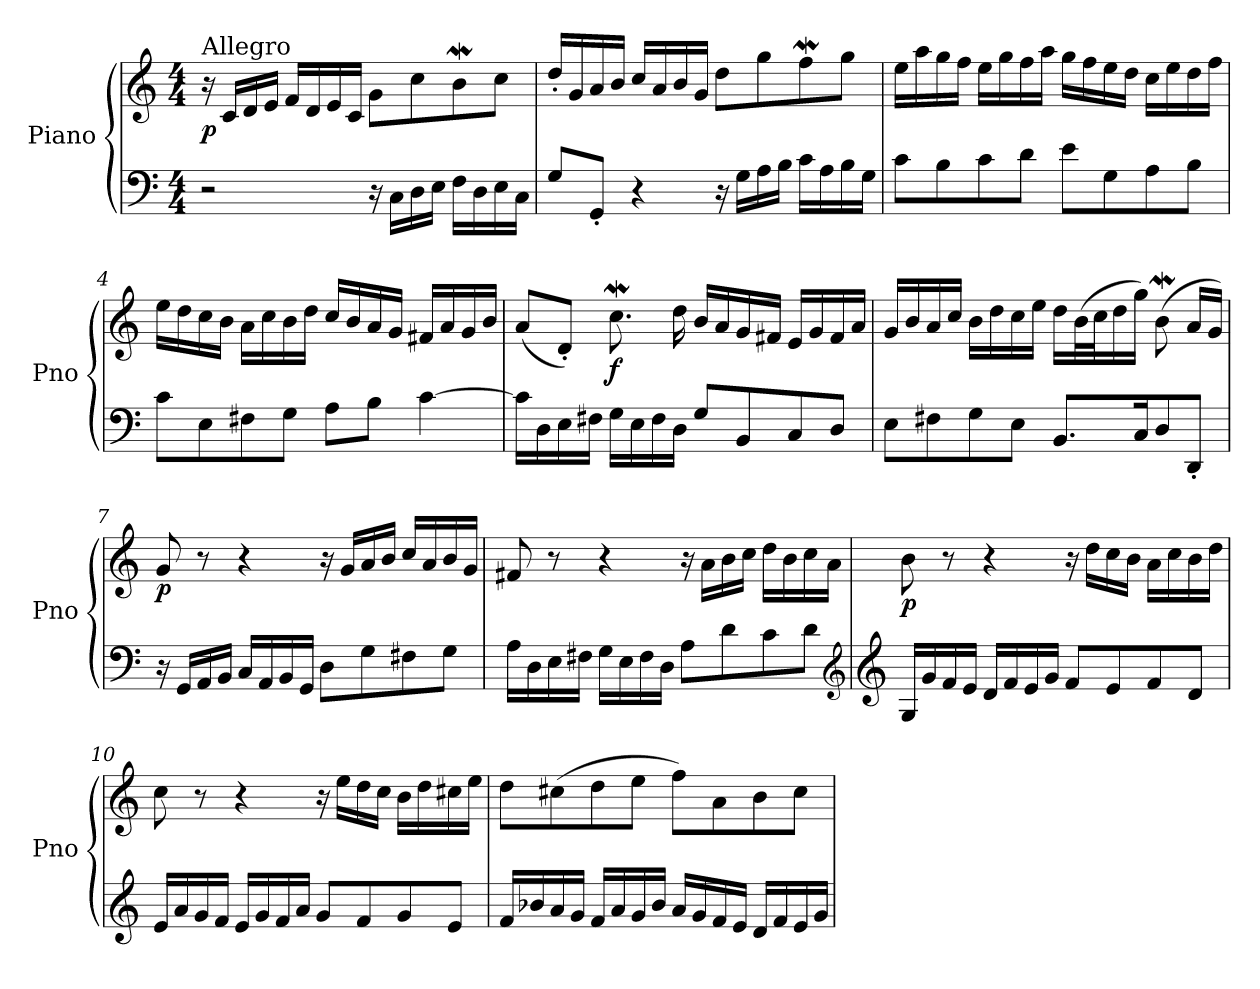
**kern	**kern	**dynam
*part1	*part1	*part1
*staff2	*staff1	*staff1/2
*I"Piano	*	*
*I'Pno	*	*
*clefF4	*clefG2	*
*k[]	*k[]	*
*C:	*C:	*
*M4/4	*M4/4	*
=1	=1	=1
!	!LO:TX:a:t=Allegro	!
!	!	!LO:DY:b
2r	16r	p
.	16c/LL	.
.	16d/	.
.	16e/JJ	.
.	16f/LL	.
.	16d/	.
.	16e/	.
.	16c/JJ	.
16r	8g\L	.
16C\LL	.	.
16D\	8cc\	.
16E\JJ	.	.
16F\LL	8bW\	.
16D\	.	.
16E\	8cc\J	.
16C\JJ	.	.
=2	=2	=2
8G/L	16dd'/LL	.
.	16g/	.
8GG'/J	16a/	.
.	16b/JJ	.
4r	16cc/LL	.
.	16a/	.
.	16b/	.
.	16g/JJ	.
16r	8dd\L	.
16G\LL	.	.
16A\	8gg\	.
16B\JJ	.	.
16c\LL	8ffw\	.
16A\	.	.
16B\	8gg\J	.
16G\JJ	.	.
!!LO:LB:g=z
=3	=3	=3
8c\L	16ee\LL	.
.	16aa\	.
8B\	16gg\	.
.	16ff\JJ	.
8c\	16ee\LL	.
.	16gg\	.
8d\J	16ff\	.
.	16aa\JJ	.
8e\L	16gg\LL	.
.	16ff\	.
8G\	16ee\	.
.	16dd\JJ	.
8A\	16cc\LL	.
.	16ee\	.
8B\J	16dd\	.
.	16ff\JJ	.
=4	=4	=4
8c\L	16ee\LL	.
.	16dd\	.
8E\	16cc\	.
.	16b\JJ	.
8F#X\	16a\LL	.
.	16cc\	.
8G\J	16b\	.
.	16dd\JJ	.
8A\L	16cc/LL	.
.	16b/	.
8B\J	16a/	.
.	16g/JJ	.
[4c\	16f#X/LL	.
.	16a/	.
.	16g/	.
.	16b/JJ	.
!!LO:LB:g=z
=5	=5	=5
16c\LL]	(8a/L	.
16D\	.	.
16E\	8d'/J)	.
16F#X\JJ	.	.
!	!	!LO:DY:b
16G\LL	8.ccw\	f
16E\	.	.
16F#\	.	.
16D\JJ	16dd\	.
8G/L	16b/LL	.
.	16a/	.
8BB/	16g/	.
.	16f#X/JJ	.
8C/	16e/LL	.
.	16g/	.
8D/J	16f#/	.
.	16a/JJ	.
=6	=6	=6
8E\L	16g/LL	.
.	16b/	.
8F#X\	16a/	.
.	16cc/JJ	.
8G\	16b\LL	.
.	16dd\	.
8E\J	16cc\	.
.	16ee\JJ	.
8.BB/L	16dd\LL	.
.	(32b\L	.
.	32cc\J	.
.	16dd\	.
16C/K	16gg\JJ)	.
8D/	(8bW\	.
8DD'/J	16a/LL	.
.	16g/JJ)	.
!!LO:LB:g=z
=7	=7	=7
!	!	!LO:DY:b
16r	8g/	p
16GG/LL	.	.
16AA/	8r	.
16BB/JJ	.	.
16C/LL	4r	.
16AA/	.	.
16BB/	.	.
16GG/JJ	.	.
8D\L	16r	.
.	16g/LL	.
8G\	16a/	.
.	16b/JJ	.
8F#X\	16cc/LL	.
.	16a/	.
8G\J	16b/	.
.	16g/JJ	.
=8	=8	=8
16A\LL	8f#X/	.
16D\	.	.
16E\	8r	.
16F#X\JJ	.	.
16G\LL	4r	.
16E\	.	.
16F#\	.	.
16D\JJ	.	.
8A\L	16r	.
.	16a\LL	.
8d\	16b\	.
.	16cc\JJ	.
8c\	16dd\LL	.
.	16b\	.
8d\J	16cc\	.
.	16a\JJ	.
*clefG2	*	*
!!LO:LB:g=z
=9	=9	=9
*clefG2	*	*
!	!	!LO:DY:b
16G/LL	8b\	p
16g/	.	.
16f/	8r	.
16e/JJ	.	.
16d/LL	4r	.
16f/	.	.
16e/	.	.
16g/JJ	.	.
8f/L	16r	.
.	16dd\LL	.
8e/	16cc\	.
.	16b\JJ	.
8f/	16a\LL	.
.	16cc\	.
8d/J	16b\	.
.	16dd\JJ	.
=10	=10	=10
16e/LL	8cc\	.
16a/	.	.
16g/	8r	.
16f/JJ	.	.
16e/LL	4r	.
16g/	.	.
16f/	.	.
16a/JJ	.	.
8g/L	16r	.
.	16ee\LL	.
8f/	16dd\	.
.	16cc\JJ	.
8g/	16b\LL	.
.	16dd\	.
8e/J	16cc#X\	.
.	16ee\JJ	.
!!LO:LB:g=z
=11	=11	=11
16f/LL	8dd\L	.
16b-X/	.	.
16a/	(8cc#X\	.
16g/JJ	.	.
16f/LL	8dd\	.
16a/	.	.
16g/	8ee\J	.
16b-/JJ	.	.
16a/LL	8ff\L)	.
16g/	.	.
16f/	8a\	.
16e/JJ	.	.
16d/LL	8b\	.
16f/	.	.
16e/	8cc#\J	.
16g/JJ	.	.
=	=	=
*-	*-	*-
